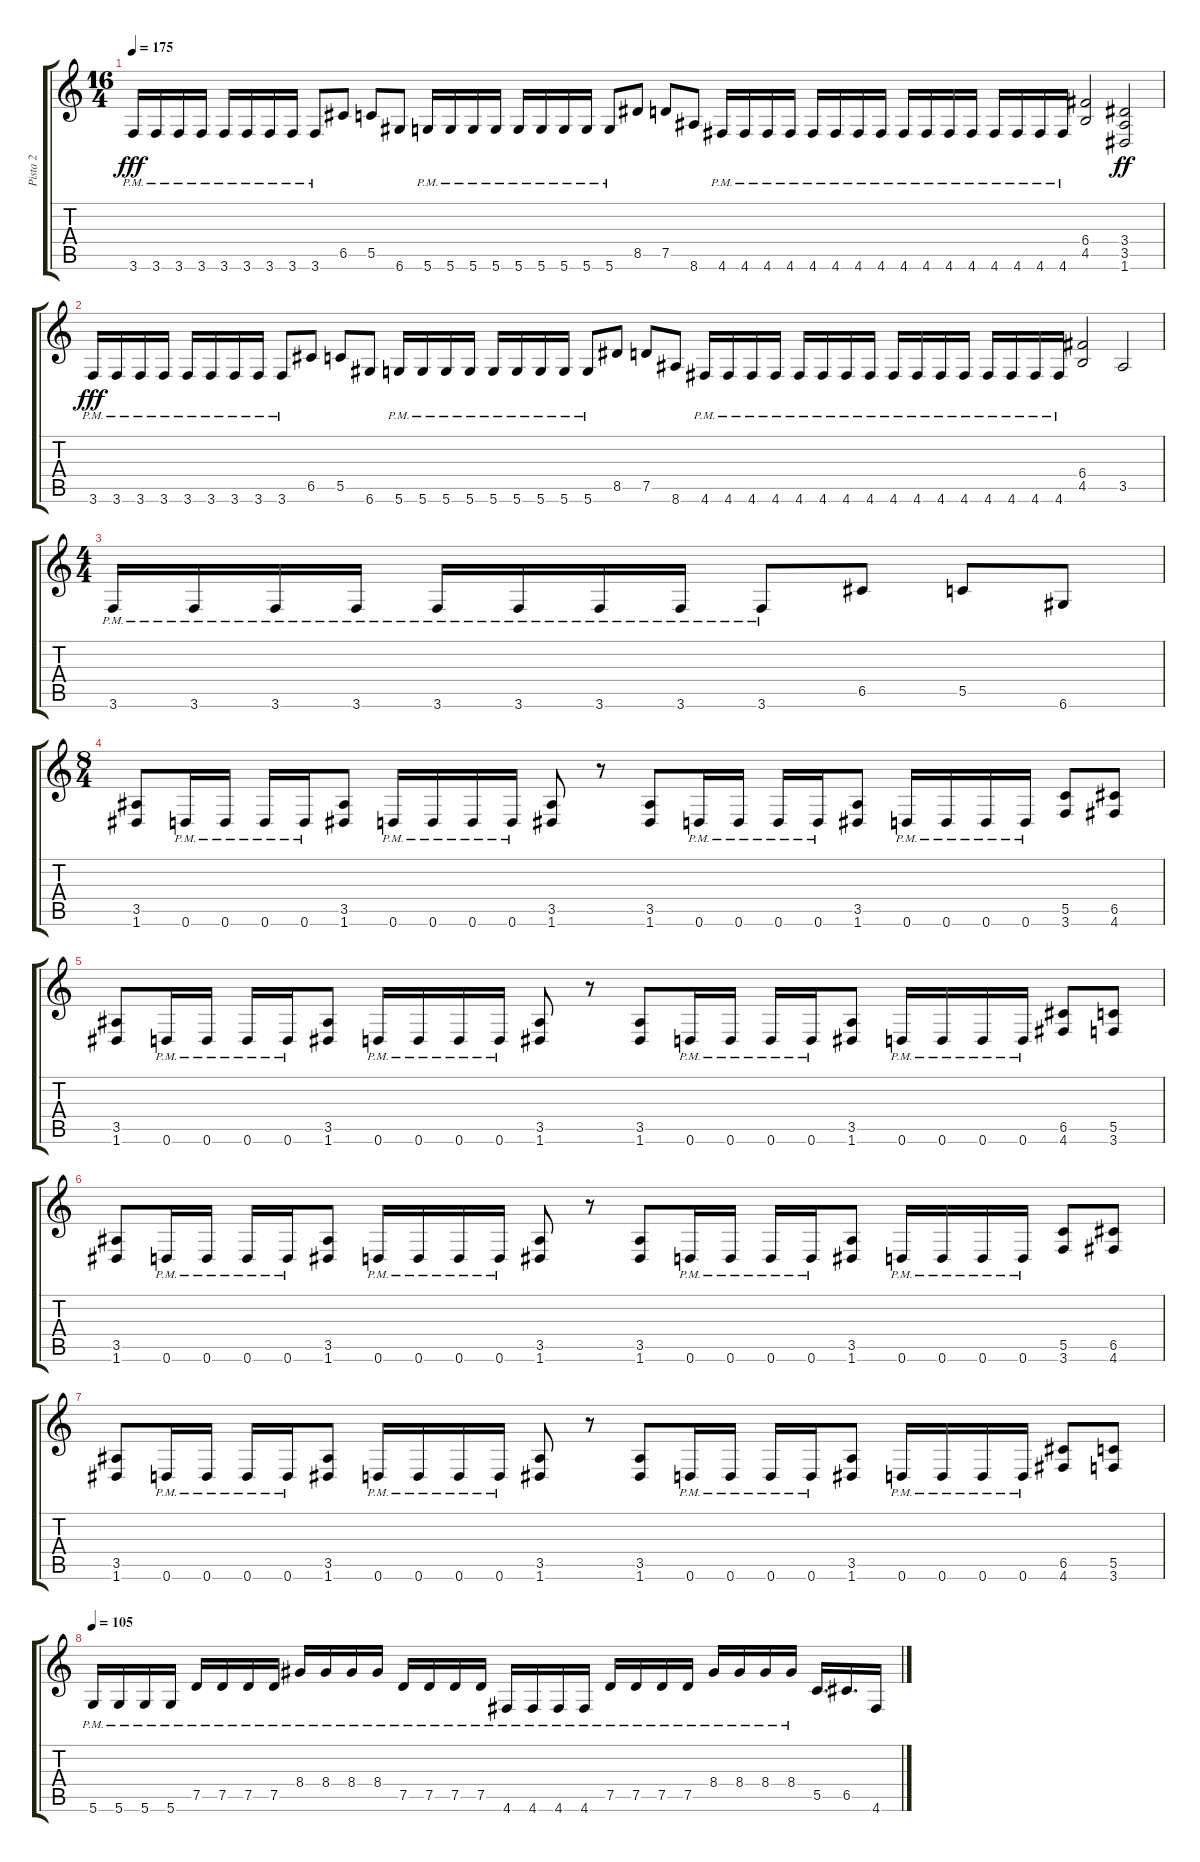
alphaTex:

\track ("Pista 2" "Pista 2") {instrument distortionguitar}
\staff {score tabs}
\tuning (D4 A3 F3 C3 G2 D2) {hide}
\ts (16 4)
\tempo 175
\clef g2
\ks c
3.6{pm}.16{dy fff} 3.6{pm}.16 3.6{pm}.16 3.6{pm}.16 3.6{pm}.16 3.6{pm}.16 3.6{pm}.16 3.6{pm}.16 3.6{pm}.8 6.5.8 5.5.8 6.6.8 5.6{pm}.16 5.6{pm}.16 5.6{pm}.16 5.6{pm}.16 5.6{pm}.16 5.6{pm}.16 5.6{pm}.16 5.6{pm}.16 5.6{pm}.8 8.5.8 7.5.8 8.6.8 4.6{pm}.16 4.6{pm}.16 4.6{pm}.16 4.6{pm}.16 4.6{pm}.16 4.6{pm}.16 4.6{pm}.16 4.6{pm}.16 4.6{pm}.16 4.6{pm}.16 4.6{pm}.16 4.6{pm}.16 4.6{pm}.16 4.6{pm}.16 4.6{pm}.16 4.6{pm}.16 (6.4 4.5).2 (3.4 3.5 1.6).2{dy ff} |
3.6{pm}.16{dy fff} 3.6{pm}.16 3.6{pm}.16 3.6{pm}.16 3.6{pm}.16 3.6{pm}.16 3.6{pm}.16 3.6{pm}.16 3.6{pm}.8 6.5.8 5.5.8 6.6.8 5.6{pm}.16 5.6{pm}.16 5.6{pm}.16 5.6{pm}.16 5.6{pm}.16 5.6{pm}.16 5.6{pm}.16 5.6{pm}.16 5.6{pm}.8 8.5.8 7.5.8 8.6.8 4.6{pm}.16 4.6{pm}.16 4.6{pm}.16 4.6{pm}.16 4.6{pm}.16 4.6{pm}.16 4.6{pm}.16 4.6{pm}.16 4.6{pm}.16 4.6{pm}.16 4.6{pm}.16 4.6{pm}.16 4.6{pm}.16 4.6{pm}.16 4.6{pm}.16 4.6{pm}.16 (6.4 4.5).2 3.5.2 |
\ts (4 4)
3.6{pm}.16 3.6{pm}.16 3.6{pm}.16 3.6{pm}.16 3.6{pm}.16 3.6{pm}.16 3.6{pm}.16 3.6{pm}.16 3.6{pm}.8 6.5.8 5.5.8 6.6.8 |
\ts (8 4)
(3.5 1.6).8 0.6{pm}.16 0.6{pm}.16 0.6{pm}.16 0.6{pm}.16 (3.5 1.6).8 0.6{pm}.16 0.6{pm}.16 0.6{pm}.16 0.6{pm}.16 (3.5 1.6).8 r.8 (3.5 1.6).8 0.6{pm}.16 0.6{pm}.16 0.6{pm}.16 0.6{pm}.16 (3.5 1.6).8 0.6{pm}.16 0.6{pm}.16 0.6{pm}.16 0.6{pm}.16 (5.5 3.6).8 (6.5 4.6).8 |
(3.5 1.6).8 0.6{pm}.16 0.6{pm}.16 0.6{pm}.16 0.6{pm}.16 (3.5 1.6).8 0.6{pm}.16 0.6{pm}.16 0.6{pm}.16 0.6{pm}.16 (3.5 1.6).8 r.8 (3.5 1.6).8 0.6{pm}.16 0.6{pm}.16 0.6{pm}.16 0.6{pm}.16 (3.5 1.6).8 0.6{pm}.16 0.6{pm}.16 0.6{pm}.16 0.6{pm}.16 (6.5 4.6).8 (5.5 3.6).8 |
(3.5 1.6).8 0.6{pm}.16 0.6{pm}.16 0.6{pm}.16 0.6{pm}.16 (3.5 1.6).8 0.6{pm}.16 0.6{pm}.16 0.6{pm}.16 0.6{pm}.16 (3.5 1.6).8 r.8 (3.5 1.6).8 0.6{pm}.16 0.6{pm}.16 0.6{pm}.16 0.6{pm}.16 (3.5 1.6).8 0.6{pm}.16 0.6{pm}.16 0.6{pm}.16 0.6{pm}.16 (5.5 3.6).8 (6.5 4.6).8 |
(3.5 1.6).8 0.6{pm}.16 0.6{pm}.16 0.6{pm}.16 0.6{pm}.16 (3.5 1.6).8 0.6{pm}.16 0.6{pm}.16 0.6{pm}.16 0.6{pm}.16 (3.5 1.6).8 r.8 (3.5 1.6).8 0.6{pm}.16 0.6{pm}.16 0.6{pm}.16 0.6{pm}.16 (3.5 1.6).8 0.6{pm}.16 0.6{pm}.16 0.6{pm}.16 0.6{pm}.16 (6.5 4.6).8 (5.5 3.6).8 |
\tempo 105
5.6{pm}.16 5.6{pm}.16 5.6{pm}.16 5.6{pm}.16 7.5{pm}.16 7.5{pm}.16 7.5{pm}.16 7.5{pm}.16 8.4{pm}.16 8.4{pm}.16 8.4{pm}.16 8.4{pm}.16 7.5{pm}.16 7.5{pm}.16 7.5{pm}.16 7.5{pm}.16 4.6{pm}.16 4.6{pm}.16 4.6{pm}.16 4.6{pm}.16 7.5{pm}.16 7.5{pm}.16 7.5{pm}.16 7.5{pm}.16 8.4{pm}.16 8.4{pm}.16 8.4{pm}.16 8.4{pm}.16 5.5.16{d} 6.5.16{d} 4.6.16
